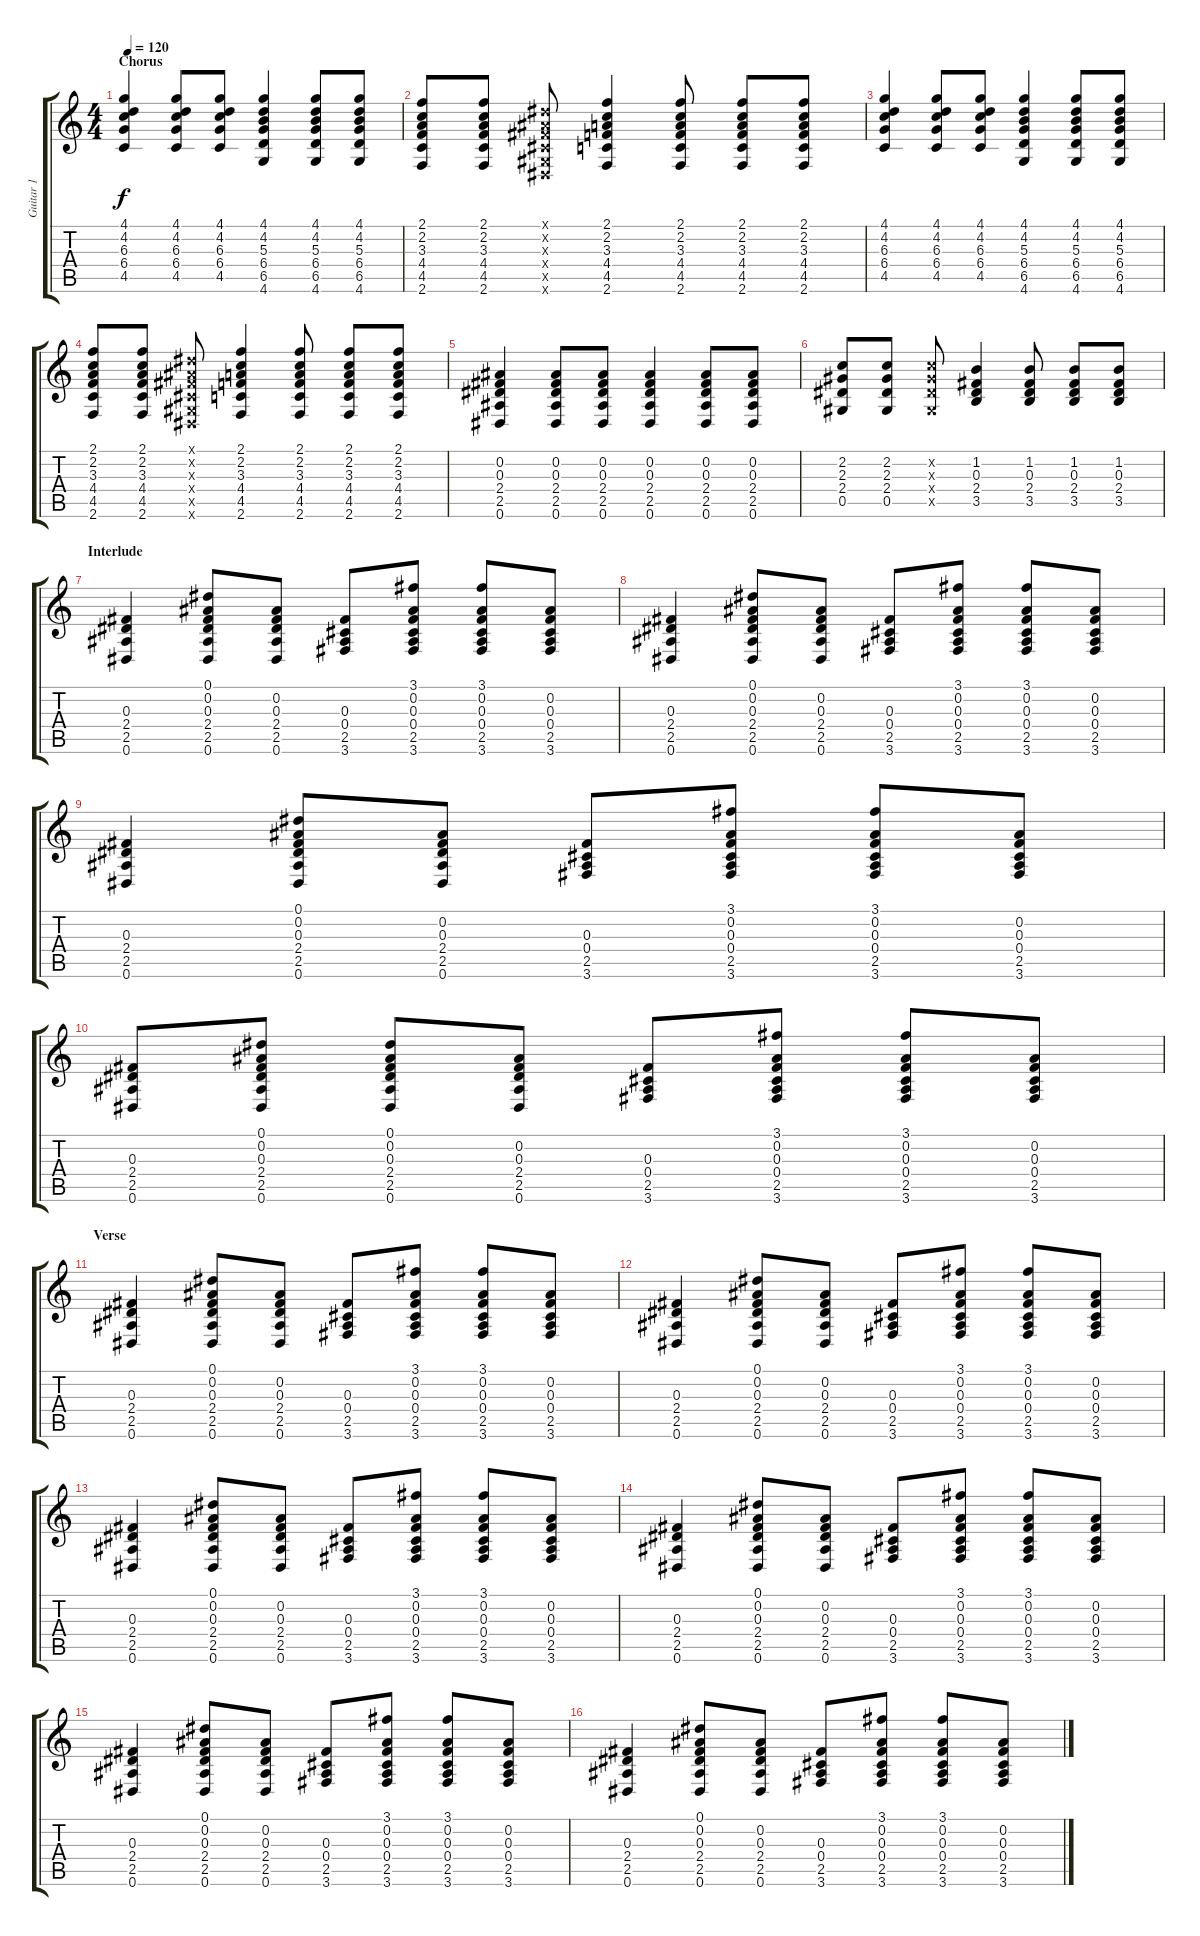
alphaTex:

\track ("Guitar 1" "Guitar 1") {instrument acousticguitarsteel}
\staff {score tabs}
\tuning (Eb4 Bb3 Gb3 Db3 Ab2 Eb2) {hide}
\ts (4 4)
\section ("" "Chorus")
\tempo 120
\clef g2
\ks c
(4.1 4.2 6.3 6.4 4.5).4{dy f} (4.1 4.2 6.3 6.4 4.5).8 (4.1 4.2 6.3 6.4 4.5).8 (4.1 4.2 5.3 6.4 6.5 4.6).4 (4.1 4.2 5.3 6.4 6.5 4.6).8 (4.1 4.2 5.3 6.4 6.5 4.6).8 |
(2.1 2.2 3.3 4.4 4.5 2.6).8 (2.1 2.2 3.3 4.4 4.5 2.6).8 (0.1{x} 0.2{x} 0.3{x} 0.4{x} 0.5{x} 0.6{x}).8 (2.1 2.2 3.3 4.4 4.5 2.6).4 (2.1 2.2 3.3 4.4 4.5 2.6).8 (2.1 2.2 3.3 4.4 4.5 2.6).8 (2.1 2.2 3.3 4.4 4.5 2.6).8 |
(4.1 4.2 6.3 6.4 4.5).4 (4.1 4.2 6.3 6.4 4.5).8 (4.1 4.2 6.3 6.4 4.5).8 (4.1 4.2 5.3 6.4 6.5 4.6).4 (4.1 4.2 5.3 6.4 6.5 4.6).8 (4.1 4.2 5.3 6.4 6.5 4.6).8 |
(2.1 2.2 3.3 4.4 4.5 2.6).8 (2.1 2.2 3.3 4.4 4.5 2.6).8 (0.1{x} 0.2{x} 0.3{x} 0.4{x} 0.5{x} 0.6{x}).8 (2.1 2.2 3.3 4.4 4.5 2.6).4 (2.1 2.2 3.3 4.4 4.5 2.6).8 (2.1 2.2 3.3 4.4 4.5 2.6).8 (2.1 2.2 3.3 4.4 4.5 2.6).8 |
(0.2 0.3 2.4 2.5 0.6).4 (0.2 0.3 2.4 2.5 0.6).8 (0.2 0.3 2.4 2.5 0.6).8 (0.2 0.3 2.4 2.5 0.6).4 (0.2 0.3 2.4 2.5 0.6).8 (0.2 0.3 2.4 2.5 0.6).8 |
(2.2 2.3 2.4 0.5).8 (2.2 2.3 2.4 0.5).8 (2.2{x} 2.3{x} 2.4{x} 0.5{x}).8 (1.2 0.3 2.4 3.5).4 (1.2 0.3 2.4 3.5).8 (1.2 0.3 2.4 3.5).8 (1.2 0.3 2.4 3.5).8 |
\section ("" "Interlude")
(0.3 2.4 2.5 0.6).4 (0.1 0.2 0.3 2.4 2.5 0.6).8 (0.2 0.3 2.4 2.5 0.6).8 (0.3 0.4 2.5 3.6).8 (3.1 0.2 0.3 0.4 2.5 3.6).8 (3.1 0.2 0.3 0.4 2.5 3.6).8 (0.2 0.3 0.4 2.5 3.6).8 |
(0.3 2.4 2.5 0.6).4 (0.1 0.2 0.3 2.4 2.5 0.6).8 (0.2 0.3 2.4 2.5 0.6).8 (0.3 0.4 2.5 3.6).8 (3.1 0.2 0.3 0.4 2.5 3.6).8 (3.1 0.2 0.3 0.4 2.5 3.6).8 (0.2 0.3 0.4 2.5 3.6).8 |
(0.3 2.4 2.5 0.6).4 (0.1 0.2 0.3 2.4 2.5 0.6).8 (0.2 0.3 2.4 2.5 0.6).8 (0.3 0.4 2.5 3.6).8 (3.1 0.2 0.3 0.4 2.5 3.6).8 (3.1 0.2 0.3 0.4 2.5 3.6).8 (0.2 0.3 0.4 2.5 3.6).8 |
(0.3 2.4 2.5 0.6).8 (0.1 0.2 0.3 2.4 2.5 0.6).8 (0.1 0.2 0.3 2.4 2.5 0.6).8 (0.2 0.3 2.4 2.5 0.6).8 (0.3 0.4 2.5 3.6).8 (3.1 0.2 0.3 0.4 2.5 3.6).8 (3.1 0.2 0.3 0.4 2.5 3.6).8 (0.2 0.3 0.4 2.5 3.6).8 |
\section ("" "Verse")
(0.3 2.4 2.5 0.6).4 (0.1 0.2 0.3 2.4 2.5 0.6).8 (0.2 0.3 2.4 2.5 0.6).8 (0.3 0.4 2.5 3.6).8 (3.1 0.2 0.3 0.4 2.5 3.6).8 (3.1 0.2 0.3 0.4 2.5 3.6).8 (0.2 0.3 0.4 2.5 3.6).8 |
(0.3 2.4 2.5 0.6).4 (0.1 0.2 0.3 2.4 2.5 0.6).8 (0.2 0.3 2.4 2.5 0.6).8 (0.3 0.4 2.5 3.6).8 (3.1 0.2 0.3 0.4 2.5 3.6).8 (3.1 0.2 0.3 0.4 2.5 3.6).8 (0.2 0.3 0.4 2.5 3.6).8 |
(0.3 2.4 2.5 0.6).4 (0.1 0.2 0.3 2.4 2.5 0.6).8 (0.2 0.3 2.4 2.5 0.6).8 (0.3 0.4 2.5 3.6).8 (3.1 0.2 0.3 0.4 2.5 3.6).8 (3.1 0.2 0.3 0.4 2.5 3.6).8 (0.2 0.3 0.4 2.5 3.6).8 |
(0.3 2.4 2.5 0.6).4 (0.1 0.2 0.3 2.4 2.5 0.6).8 (0.2 0.3 2.4 2.5 0.6).8 (0.3 0.4 2.5 3.6).8 (3.1 0.2 0.3 0.4 2.5 3.6).8 (3.1 0.2 0.3 0.4 2.5 3.6).8 (0.2 0.3 0.4 2.5 3.6).8 |
(0.3 2.4 2.5 0.6).4 (0.1 0.2 0.3 2.4 2.5 0.6).8 (0.2 0.3 2.4 2.5 0.6).8 (0.3 0.4 2.5 3.6).8 (3.1 0.2 0.3 0.4 2.5 3.6).8 (3.1 0.2 0.3 0.4 2.5 3.6).8 (0.2 0.3 0.4 2.5 3.6).8 |
(0.3 2.4 2.5 0.6).4 (0.1 0.2 0.3 2.4 2.5 0.6).8 (0.2 0.3 2.4 2.5 0.6).8 (0.3 0.4 2.5 3.6).8 (3.1 0.2 0.3 0.4 2.5 3.6).8 (3.1 0.2 0.3 0.4 2.5 3.6).8 (0.2 0.3 0.4 2.5 3.6).8
